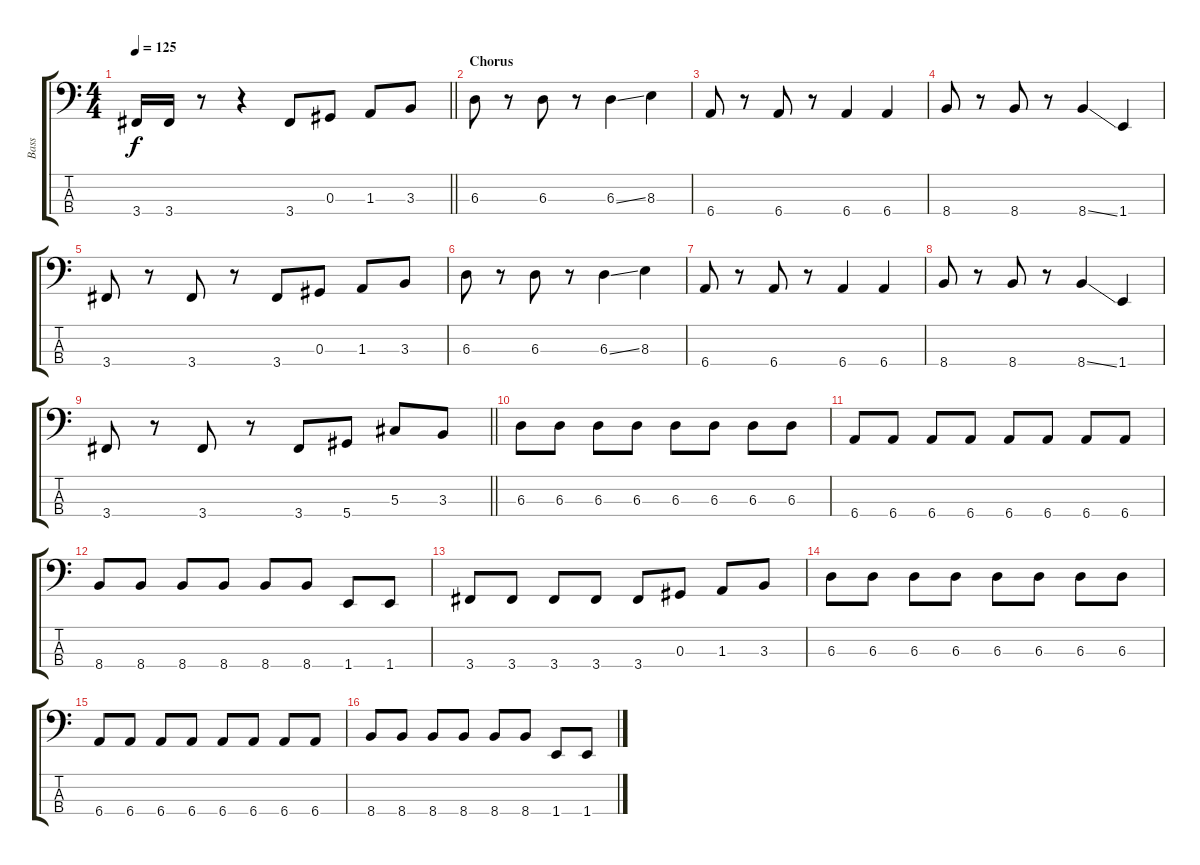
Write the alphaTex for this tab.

\track ("Bass" "Bass") {instrument electricbassfinger}
\staff {score tabs}
\tuning (Gb2 Db2 Ab1 Eb1) {hide}
\ts (4 4)
\tempo 125
\clef f4
\barLineRight lightlight
\ks c
3.4.16{dy f} 3.4.16 r.8 r.4 3.4.8 0.3.8 1.3.8 3.3.8 |
\section ("" "Chorus")
6.3.8 r.8 6.3.8 r.8 6.3{ss}.4 8.3.4 |
6.4.8 r.8 6.4.8 r.8 6.4.4 6.4.4 |
8.4.8 r.8 8.4.8 r.8 8.4{ss}.4 1.4.4 |
3.4.8 r.8 3.4.8 r.8 3.4.8 0.3.8 1.3.8 3.3.8 |
6.3.8 r.8 6.3.8 r.8 6.3{ss}.4 8.3.4 |
6.4.8 r.8 6.4.8 r.8 6.4.4 6.4.4 |
8.4.8 r.8 8.4.8 r.8 8.4{ss}.4 1.4.4 |
\barLineRight lightlight
3.4.8 r.8 3.4.8 r.8 3.4.8 5.4.8 5.3.8 3.3.8 |
6.3.8 6.3.8 6.3.8 6.3.8 6.3.8 6.3.8 6.3.8 6.3.8 |
6.4.8 6.4.8 6.4.8 6.4.8 6.4.8 6.4.8 6.4.8 6.4.8 |
8.4.8 8.4.8 8.4.8 8.4.8 8.4.8 8.4.8 1.4.8 1.4.8 |
3.4.8 3.4.8 3.4.8 3.4.8 3.4.8 0.3.8 1.3.8 3.3.8 |
6.3.8 6.3.8 6.3.8 6.3.8 6.3.8 6.3.8 6.3.8 6.3.8 |
6.4.8 6.4.8 6.4.8 6.4.8 6.4.8 6.4.8 6.4.8 6.4.8 |
8.4.8 8.4.8 8.4.8 8.4.8 8.4.8 8.4.8 1.4.8 1.4.8
